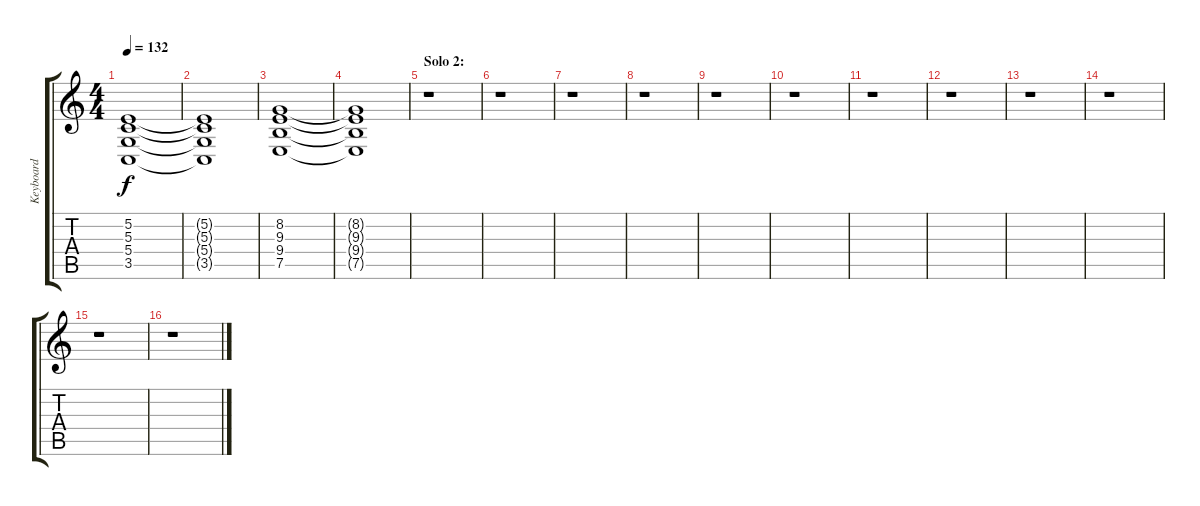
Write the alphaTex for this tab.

\track ("Keyboard" "Keyboard") {instrument stringensemble1}
\staff {score tabs}
\tuning (E4 B3 G3 D3 A2 E2) {hide}
\ts (4 4)
\tempo 132
\clef g2
\ks c
(5.2 5.3 5.4 3.5).1{dy f} |
(5.2{t} 5.3{t} 5.4{t} 3.5{t}).1 |
(8.2 9.3 9.4 7.5).1 |
(8.2{t} 9.3{t} 9.4{t} 7.5{t}).1 |
\section ("" "Solo 2:")
r.1 |
r.1 |
r.1 |
r.1 |
r.1 |
r.1 |
r.1 |
r.1 |
r.1 |
r.1 |
r.1 |
r.1
